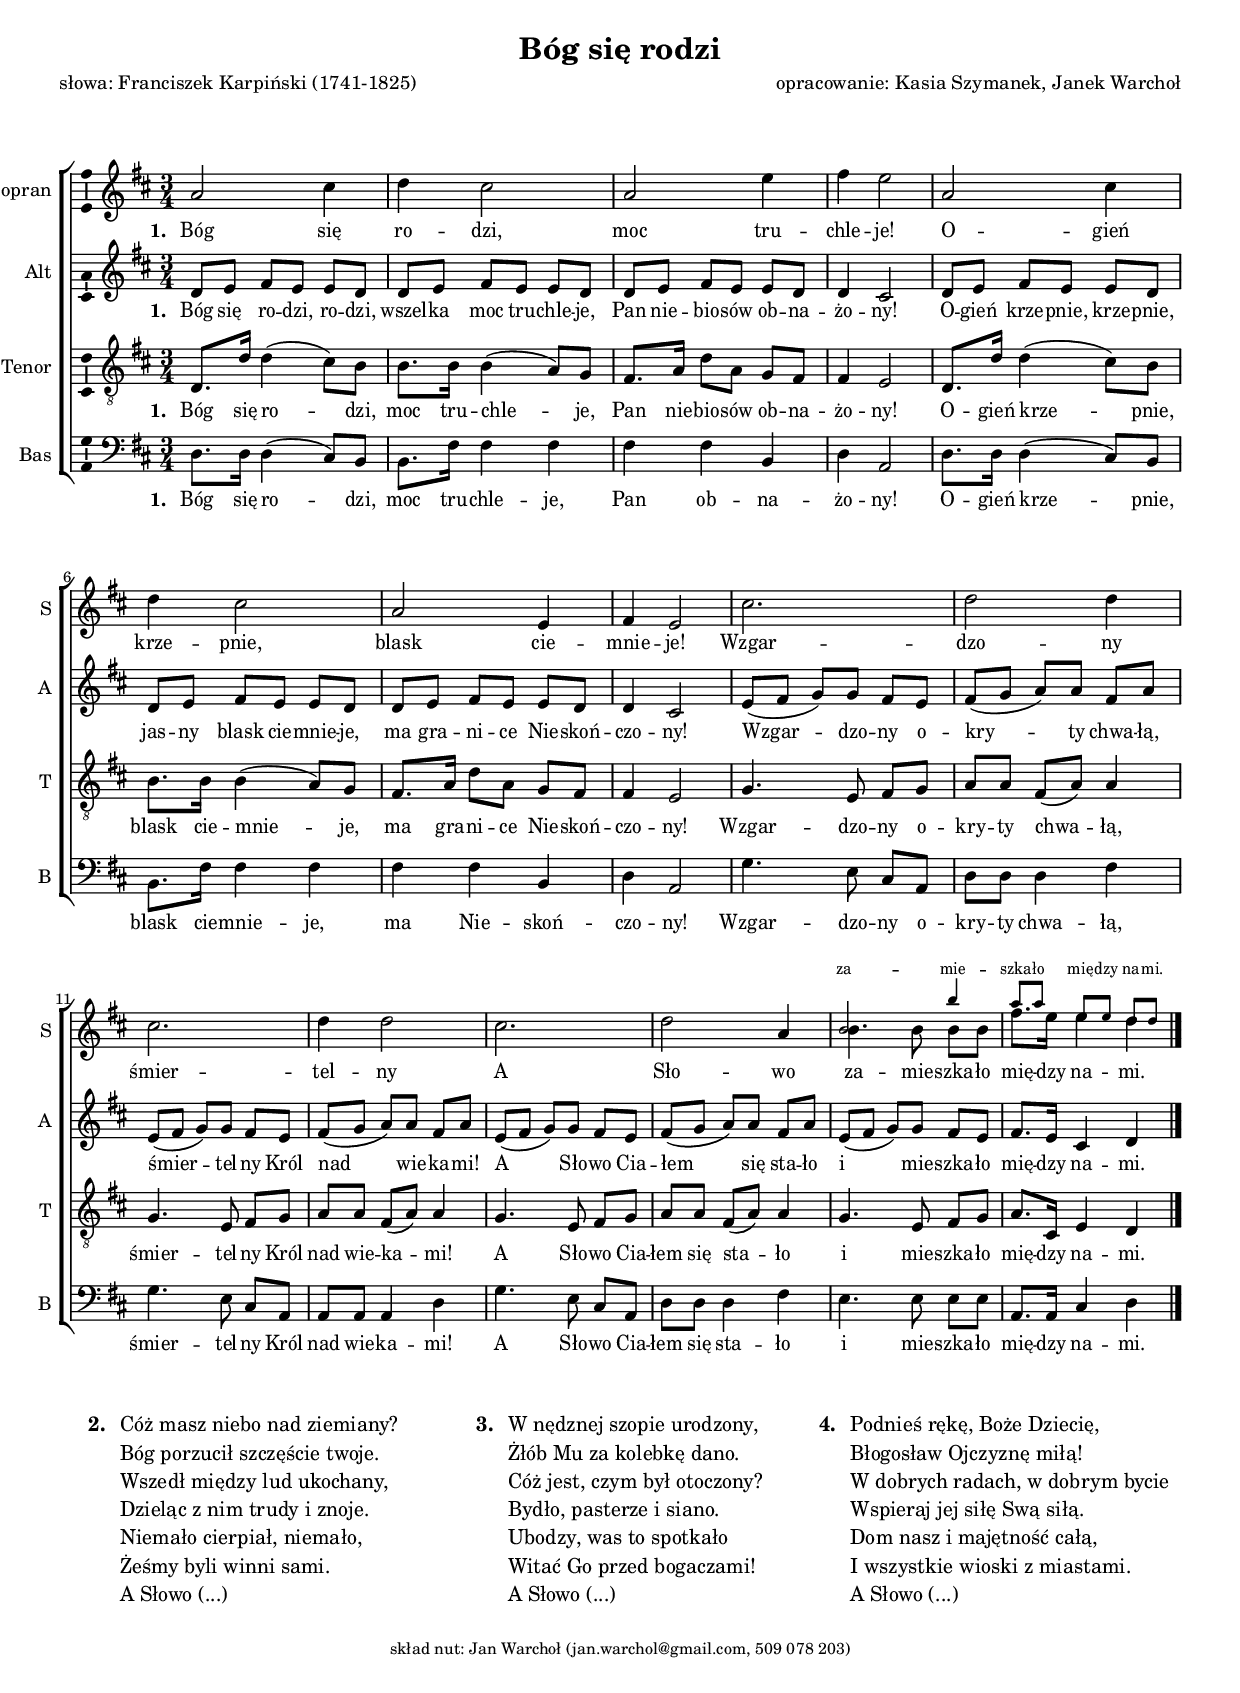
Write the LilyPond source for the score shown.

\version "2.19.0"
#(ly:set-option 'strokeadjust #t)

\header {
  title = "Bóg się rodzi"
  poet = "słowa: Franciszek Karpiński (1741-1825)"
  composer = "opracowanie: Kasia Szymanek, Janek Warchoł"
}

%--------------------------------MELODIA
metrumitp = {
  \key d \major
  \time 3/4
  \set Timing.beamExceptions = #'()
  \tempo ""
}
melodiaSopranu =
\relative f' {
  \metrumitp
  a2 cis4 |
  d4 cis2 |
  a2 e'4 |
  fis4 e2 |
  a,2 cis4 |
  d4 cis2 |
  a2 e4 |
  fis4 e2 |
  cis'2. |
  d2 d4 |
  \break
  cis2. |
  d4 d2 |
  cis2. |
  d2 a4 |
  <<
    {
      b4. b8 b b |
      fis'8. e16 e4 d |
    }
    \new Voice = sopranPierwszy {
      \voiceOne
      \set fontSize = #-2
      b2 b'4 |
      a8 a e e d d |
    }
    \new Lyrics \with { alignAboveContext = sopran }
    \lyricsto sopranPierwszy \lyricmode {
      \set fontSize = #-2
      za -- mie -- szka -- ło mię -- dzy na -- mi.
    }
  >>
  \bar "|."
}

melodiaAltu =
\relative f' {
  \metrumitp
  \repeat unfold 2 {
    d8 e fis e e d |
    d8 e fis e e d |
    d8 e fis e e d |
    d4 cis2 |
  }
  \repeat unfold 3 {
    e8( fis g) g fis e |
    fis8( g a) a fis a |
  }
  e8( fis g) g fis e |
  fis8. e16 cis4 d |
  \bar "|."
}

melodiaTenorow =
\relative f {
  \metrumitp
  \repeat unfold 2 {
    d8. d'16 d4( cis8) b |
    b8. b16 b4( a8) g |
    fis8. a16 d8 a g fis |
    fis4 e2 |
  }
  \repeat unfold 3 {
    g4. e8 fis g |
    a8 a fis( a) a4 |
  }
  g4. e8 fis g |
  a8. cis,16 e4 d |
  \bar "|."
}

melodiaBasow =
\relative f {
  \metrumitp
  \repeat unfold 2 {
    d8. d16 d4( cis8) b |
    b8. fis'16 fis4 fis |
    fis4 fis b, |
    d4 a2 |
  }
  g'4. e8 cis a |
  d8 d d4 fis |
  g4. e8 cis a |
  a8 a a4 d |
  g4. e8 cis a |
  d8 d d4 fis |
  e4. e8 e e |
  a,8. a16 cis4 d |
  \bar "|."
}
akordy = \chordmode {
}

%--------------------------------SŁOWA

wzgardzony = \lyricmode {
  Wzgar -- dzo -- ny o -- kry -- ty chwa -- łą,
  śmier -- tel -- ny Król nad wie -- ka -- mi!
  A Sło -- wo Cia -- łem się sta -- ło
  i mie -- szka -- ło mię -- dzy na -- mi.
  i mie -- szka -- ło mię -- dzy na -- mi.
}

tekstSopranu = \lyricmode {
  \set stanza = "1. "
  Bóg się ro -- dzi, moc  tru -- chle -- je!
  O -- gień krze -- pnie, blask cie -- mnie -- je!
  Wzgar -- dzo -- ny śmier -- tel -- ny
  A Sło -- wo
  za -- mie -- szka -- ło mię -- dzy na -- mi.
}
tekstAltu = \lyricmode {
  \set stanza = "1. "
  Bóg się ro -- dzi, ro -- dzi, wszel -- ka moc  tru -- chle -- je,
  Pan nie -- bio -- sów ob -- na -- żo -- ny!
  O -- gień krze -- pnie,  krze -- pnie, jas -- ny blask cie -- mnie -- je,
  ma gra -- ni -- ce Nie -- skoń -- czo -- ny!
  \wzgardzony
}
tekstTenorow = \lyricmode {
  \set stanza = "1. "
  Bóg się ro -- dzi, moc  tru -- chle -- je,
  Pan nie -- bio -- sów ob -- na -- żo -- ny!
  O -- gień krze -- pnie, blask cie -- mnie -- je,
  ma gra -- ni -- ce Nie -- skoń -- czo -- ny!
  \wzgardzony
}
tekstBasow = \lyricmode {
  \set stanza = "1. "
  Bóg się ro -- dzi, moc  tru -- chle -- je,
  Pan ob -- na -- żo -- ny!
  O -- gień krze -- pnie, blask cie -- mnie -- je,
  ma Nie -- skoń -- czo -- ny!
  \wzgardzony
}

zwrotkaII = \markup \column {
  "Cóż masz niebo nad ziemiany? "
  "Bóg porzucił szczęście twoje."
  "Wszedł między lud ukochany,"
  "Dzieląc z nim trudy i znoje."
  "Niemało cierpiał, niemało,"
  "Żeśmy byli winni sami."
  "A Słowo (...)"
}
zwrotkaIII = \markup \column {
  "W nędznej szopie urodzony, "
  "Żłób Mu za kolebkę dano."
  "Cóż jest, czym był otoczony?"
  "Bydło, pasterze i siano."
  "Ubodzy, was to spotkało"
  "Witać Go przed bogaczami!"
  "A Słowo (...)"
}
zwrotkaIV = \markup \column {
  "Podnieś rękę, Boże Dziecię,"
  "Błogosław Ojczyznę miłą!"
  "W dobrych radach, w dobrym bycie"
  "Wspieraj jej siłę Swą siłą."
  "Dom nasz i majętność całą,"
  "I wszystkie wioski z miastami."
  "A Słowo (...)"
}
zwrotkaV = \markup {
}

%--------------------------------USTAWIENIA

#(set-global-staff-size 16.5)

\paper {
  indent = 2 \mm
  system-count = 3
  short-indent = 2 \mm
  %left-margin = 15 \mm
  %right-margin = 15 \mm
  top-markup-spacing #'basic-distance = 8
  markup-system-spacing #'basic-distance = 18
  system-system-spacing #'basic-distance = 18
  system-system-spacing #'padding = 1
  score-markup-spacing #'basic-distance = 15
  %ragged-last-bottom = ##f
}

#(define powiekszenie-zwrotek '(1.05 . 1.1))
#(define interlinia '(baseline-skip . 3)) % 3 is Lily default
odstepMiedzyZwrotkami = \markup \vspace #2
odstepOdNumeruDoZwrotki = \markup \hspace #1

\layout {
  \override LyricText #'stencil =
  #(lambda (grob)
     (ly:stencil-scale (lyric-text::print grob) 0.9 1))
}

%--------------------------------STRUKTURA

\score {
  \new ChoirStaff <<
    \new ChordNames {
      \germanChords
      \set chordNameLowercaseMinor = ##t
      \akordy
    }
    \new Staff = sopran {
      \clef treble
      \set Staff.instrumentName = "Sopran "
      \set Staff.shortInstrumentName = "S "
      \new Voice = sopran
      \with { \consists "Ambitus_engraver" } {
        \set Staff.midiInstrument = "clarinet"
        \dynamicUp
        \tupletUp
        \melodiaSopranu
      }
    }
    \new Lyrics \lyricsto sopran \tekstSopranu

    \new Staff = alt
    \with { \consists "Ambitus_engraver" } {
      \clef treble
      \set Staff.instrumentName = "Alt "
      \set Staff.shortInstrumentName = "A "
      \new Voice = alt {
        \set Staff.midiInstrument = "clarinet"
        \dynamicUp
        \tupletUp
        \melodiaAltu
      }
    }
    \new Lyrics \lyricsto alt \tekstAltu

    \new Staff = tenor
    \with { \consists "Ambitus_engraver" } {
      \clef "treble_8"
      \set Staff.instrumentName = "Tenor "
      \set Staff.shortInstrumentName = "T "
      \new Voice = tenor {
        \set Staff.midiInstrument = "clarinet"
        \dynamicUp
        \tupletUp
        \melodiaTenorow
      }
    }
    \new Lyrics \lyricsto tenor \tekstTenorow

    \new Staff = bas
    \with { \consists "Ambitus_engraver" } {
      \clef bass
      \set Staff.instrumentName = "Bas "
      \set Staff.shortInstrumentName = "B "
      \new Voice = bas {
        \set Staff.midiInstrument = "clarinet"
        \dynamicUp
        \tupletUp
        \melodiaBasow
      }
    }
    \new Lyrics \lyricsto bas \tekstBasow
  >>
  \layout {
  }
  \midi {
    \tempo 4=85
  }
}

\markup {
  \fill-line {
    \scale #powiekszenie-zwrotek {
      \null

      \override #interlinia
      \line {
        \bold
        "2."
        \odstepOdNumeruDoZwrotki
        \zwrotkaII
      }

      \null

      \override #interlinia
      \line {
        \bold
        "3."
        \odstepOdNumeruDoZwrotki
        \zwrotkaIII
      }

      \null

      \override #interlinia
      \line {
        \bold
        "4."
        \odstepOdNumeruDoZwrotki
        \zwrotkaIV
      }

      \null
    }
  }
}

%--------------------------------STOPKA

\paper {
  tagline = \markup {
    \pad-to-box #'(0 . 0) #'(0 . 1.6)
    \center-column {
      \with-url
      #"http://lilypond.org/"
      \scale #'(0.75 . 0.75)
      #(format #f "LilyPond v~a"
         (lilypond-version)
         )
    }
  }

  oddFooterMarkup = \markup {
    \override #'(baseline-skip . 1)
    \column {
      \fill-line {
        %% Copyright header field only on first page in each bookpart.
        \on-the-fly #part-first-page {
          \override #'(baseline-skip . 2)
          \center-column {
            \scale #'(1 . 1)
            \fromproperty #'header:copyright
            \scale #'(0.85 . 0.85)
            "skład nut: Jan Warchoł (jan.warchol@gmail.com, 509 078 203)"
          }
        }
      }
      \fill-line {
        %% Tagline header field only on last page in the book.
        \on-the-fly #last-page \fromproperty #'header:tagline
      }
    }
  }
}
